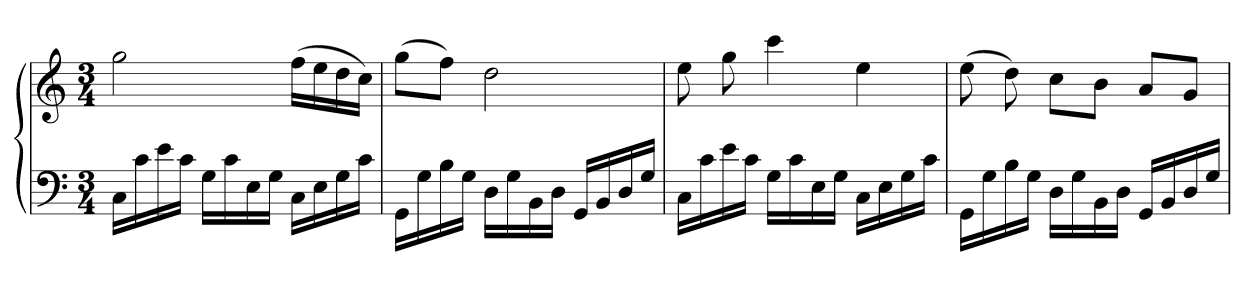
**kern	**kern
*part1	*part1
*staff2	*staff1
*clefF4	*clefG2
*k[]	*k[]
*M3/4	*M3/4
=	=
16CLL	2gg
16c	.
16e	.
16cJJ	.
16GLL	.
16c	.
16E	.
16GJJ	.
16CLL	(16ffLL
16E	16ee
16G	16dd
16cJJ	16ccJJ)
=	=
16GGLL	(8ggL
16G	.
16B	8ffJ)
16GJJ	.
16DLL	2dd
16G	.
16BB	.
16DJJ	.
16GGLL	.
16BB	.
16D	.
16GJJ	.
=	=
16CLL	8ee
16c	.
16e	8gg
16cJJ	.
16GLL	4ccc
16c	.
16E	.
16GJJ	.
16CLL	4ee
16E	.
16G	.
16cJJ	.
=	=
16GGLL	(8ee
16G	.
16B	8dd)
16GJJ	.
16DLL	8ccL
16G	.
16BB	8bJ
16DJJ	.
16GGLL	8aL
16BB	.
16D	8gJ
16GJJ	.
=	=
*-	*-
